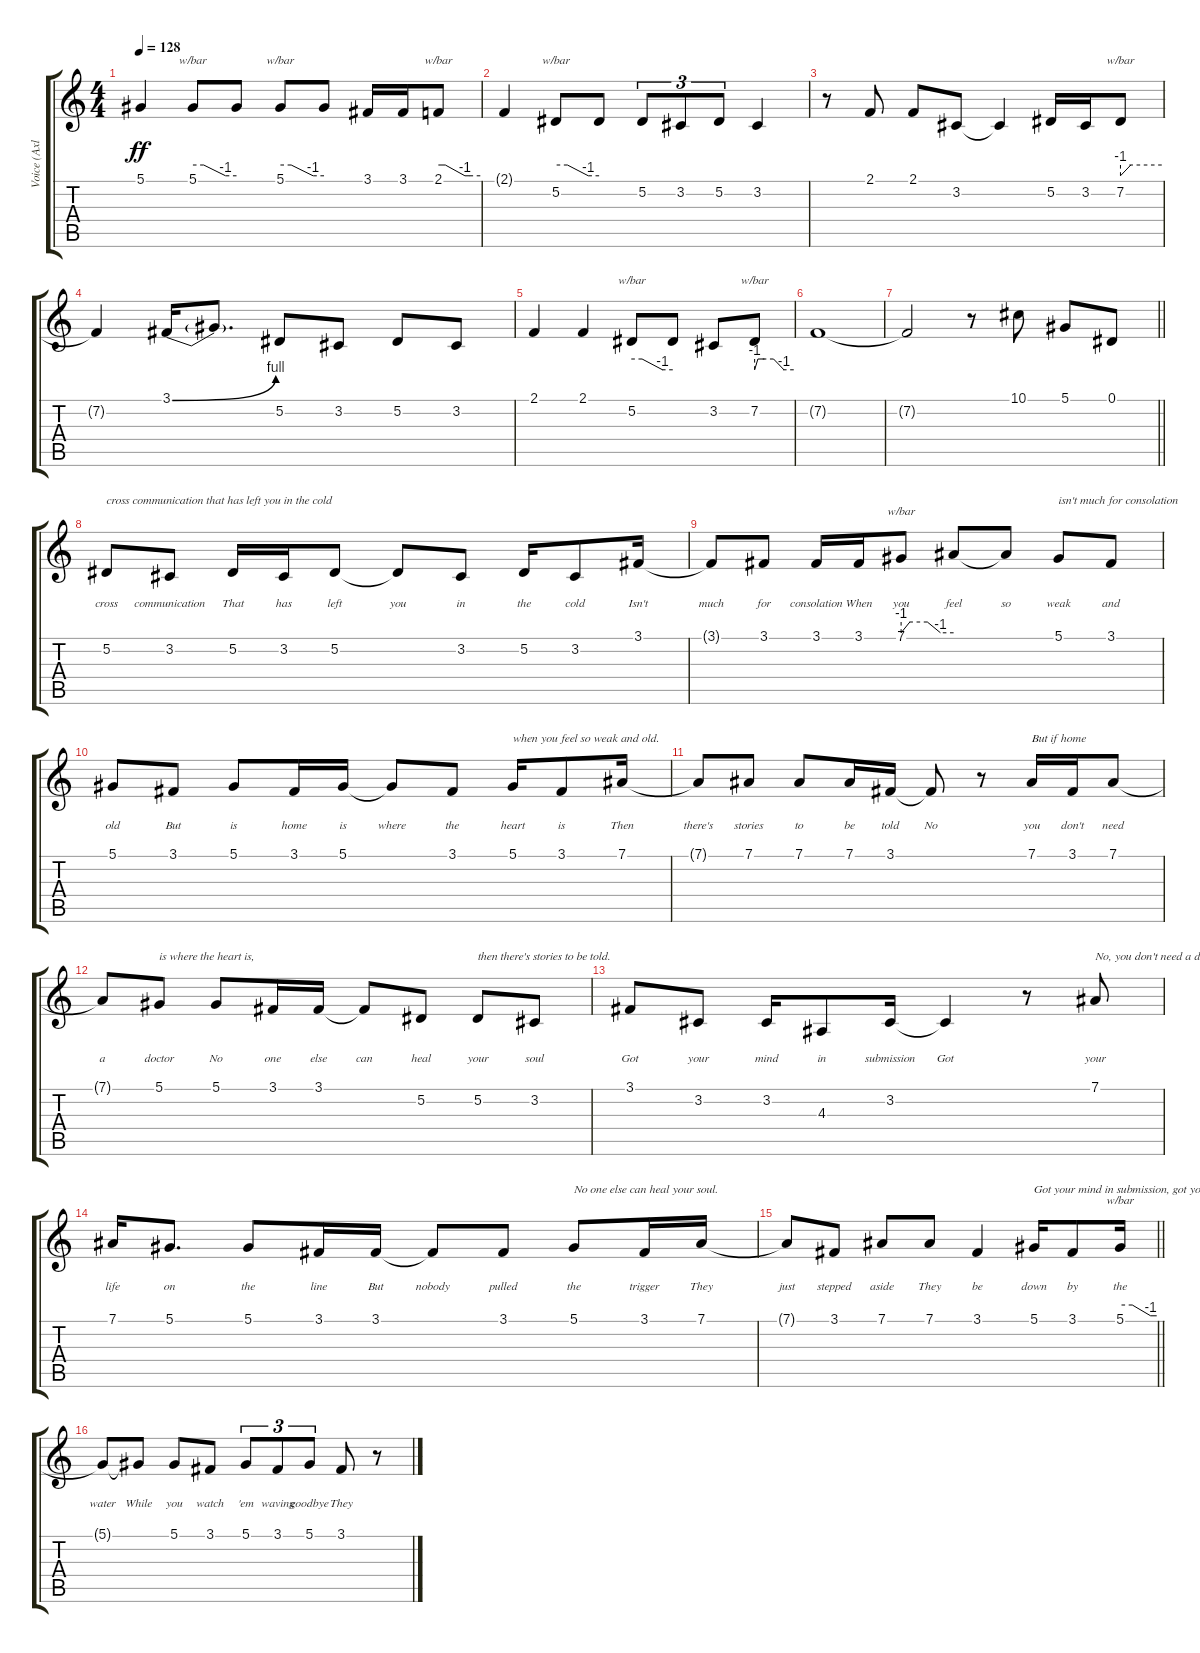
\track ("Voice (Axl)" "Voice (Axl") {instrument lead2sawtooth}
\staff {score tabs}
\tuning (Eb4 Bb3 Gb3 Db3 Ab2 Eb2) {hide}
\ts (4 4)
\tempo 128
\clef g2
\ks c
5.1{t}.4{dy ff} 5.1.8{tbe (custom default 0 0 15 0 45 -4 60 -4)} 5.1{t}.8 5.1.8{tbe (custom default 0 0 15 0 45 -4 60 -4)} 5.1{t}.8 3.1.16 3.1.16 2.1.8{tbe (custom default 0 0 10 0 38 -4 45 -4 60 -4)} |
2.1{t}.4 5.2.8{tbe (custom default 0 0 16 0 45 -4 60 -4)} 5.2{t}.8 5.2.8{tu (3 2)} 3.2.8{tu (3 2)} 5.2.8{tu (3 2)} 3.2.4 |
r.8 2.1.8 2.1.8 3.2.8 3.2{t}.4 5.2.16 3.2.16 7.2.8{tbe (custom default 0 -4 15 0 60 0)} |
7.2{t}.4 3.1{be (bend 0 0 60 4)}.16 3.1{t}.8{d} 5.2.8 3.2.8 5.2.8 3.2.8 |
2.1.4 2.1.4 5.2.8{tbe (custom default 0 0 15 0 45 -4 60 -4)} 5.2{t}.8 3.2.8 7.2.8{tbe (custom default 0 -4 5 0 15 0 29 0 45 -4 60 -4)} |
7.2{t}.1 |
\barLineRight lightlight
7.2{t}.2 r.8 10.1.8 5.1.8 0.1.8 |
5.2.8{txt "cross communication that has left you in the cold" lyrics (0 "") lyrics (1 "") lyrics (2 "cross") lyrics (3 "") lyrics (4 "")} 3.2.8{lyrics (0 "") lyrics (1 "") lyrics (2 "communication") lyrics (3 "") lyrics (4 "")} 5.2.16{lyrics (0 "") lyrics (1 "") lyrics (2 "That") lyrics (3 "") lyrics (4 "")} 3.2.16{lyrics (0 "") lyrics (1 "") lyrics (2 "has") lyrics (3 "") lyrics (4 "")} 5.2.8{lyrics (0 "") lyrics (1 "") lyrics (2 "left") lyrics (3 "") lyrics (4 "")} 5.2{t}.8{lyrics (0 "") lyrics (1 "") lyrics (2 "you") lyrics (3 "") lyrics (4 "")} 3.2.8{lyrics (0 "") lyrics (1 "") lyrics (2 "in") lyrics (3 "") lyrics (4 "")} 5.2.16{lyrics (0 "") lyrics (1 "") lyrics (2 "the") lyrics (3 "") lyrics (4 "")} 3.2.8{lyrics (0 "") lyrics (1 "") lyrics (2 "cold") lyrics (3 "") lyrics (4 "")} 3.1.16{lyrics (0 "") lyrics (1 "") lyrics (2 "Isn't") lyrics (3 "") lyrics (4 "")} |
3.1{t}.8{lyrics (0 "") lyrics (1 "") lyrics (2 "much") lyrics (3 "") lyrics (4 "")} 3.1.8{lyrics (0 "") lyrics (1 "") lyrics (2 "for") lyrics (3 "") lyrics (4 "")} 3.1.16{lyrics (0 "") lyrics (1 "") lyrics (2 "consolation") lyrics (3 "") lyrics (4 "")} 3.1.16{lyrics (0 "") lyrics (1 "") lyrics (2 "When") lyrics (3 "") lyrics (4 "")} 7.1.8{tbe (custom default 0 -4 10 0 30 0 45 -4 60 -4) lyrics (0 "") lyrics (1 "") lyrics (2 "you") lyrics (3 "") lyrics (4 "")} 7.1{t}.8{lyrics (0 "") lyrics (1 "") lyrics (2 "feel") lyrics (3 "") lyrics (4 "")} 7.1{t}.8{lyrics (0 "") lyrics (1 "") lyrics (2 "so") lyrics (3 "") lyrics (4 "")} 5.1.8{txt "isn't much for consolation" lyrics (0 "") lyrics (1 "") lyrics (2 "weak") lyrics (3 "") lyrics (4 "")} 3.1.8{lyrics (0 "") lyrics (1 "") lyrics (2 "and") lyrics (3 "") lyrics (4 "")} |
5.1.8{lyrics (0 "") lyrics (1 "") lyrics (2 "old") lyrics (3 "") lyrics (4 "")} 3.1.8{lyrics (0 "") lyrics (1 "") lyrics (2 "But") lyrics (3 "") lyrics (4 "")} 5.1.8{lyrics (0 "") lyrics (1 "") lyrics (2 "is") lyrics (3 "") lyrics (4 "")} 3.1.16{lyrics (0 "") lyrics (1 "") lyrics (2 "home") lyrics (3 "") lyrics (4 "")} 5.1.16{lyrics (0 "") lyrics (1 "") lyrics (2 "is") lyrics (3 "") lyrics (4 "")} 5.1{t}.8{lyrics (0 "") lyrics (1 "") lyrics (2 "where") lyrics (3 "") lyrics (4 "")} 3.1.8{lyrics (0 "") lyrics (1 "") lyrics (2 "the") lyrics (3 "") lyrics (4 "")} 5.1.16{txt "when you feel so weak and old." lyrics (0 "") lyrics (1 "") lyrics (2 "heart") lyrics (3 "") lyrics (4 "")} 3.1.8{lyrics (0 "") lyrics (1 "") lyrics (2 "is") lyrics (3 "") lyrics (4 "")} 7.1.16{lyrics (0 "") lyrics (1 "") lyrics (2 "Then") lyrics (3 "") lyrics (4 "")} |
7.1{t}.8{lyrics (0 "") lyrics (1 "") lyrics (2 "there's") lyrics (3 "") lyrics (4 "")} 7.1.8{lyrics (0 "") lyrics (1 "") lyrics (2 "stories") lyrics (3 "") lyrics (4 "")} 7.1.8{lyrics (0 "") lyrics (1 "") lyrics (2 "to") lyrics (3 "") lyrics (4 "")} 7.1.16{lyrics (0 "") lyrics (1 "") lyrics (2 "be") lyrics (3 "") lyrics (4 "")} 3.1.16{lyrics (0 "") lyrics (1 "") lyrics (2 "told") lyrics (3 "") lyrics (4 "")} 3.1{t}.8{lyrics (0 "") lyrics (1 "") lyrics (2 "No") lyrics (3 "") lyrics (4 "")} r.8 7.1.16{txt "But if home" lyrics (0 "") lyrics (1 "") lyrics (2 "you") lyrics (3 "") lyrics (4 "")} 3.1.16{lyrics (0 "") lyrics (1 "") lyrics (2 "don't") lyrics (3 "") lyrics (4 "")} 7.1.8{lyrics (0 "") lyrics (1 "") lyrics (2 "need") lyrics (3 "") lyrics (4 "")} |
7.1{t}.8{lyrics (0 "") lyrics (1 "") lyrics (2 "a") lyrics (3 "") lyrics (4 "")} 5.1.8{txt "is where the heart is," lyrics (0 "") lyrics (1 "") lyrics (2 "doctor") lyrics (3 "") lyrics (4 "")} 5.1.8{lyrics (0 "") lyrics (1 "") lyrics (2 "No") lyrics (3 "") lyrics (4 "")} 3.1.16{lyrics (0 "") lyrics (1 "") lyrics (2 "one") lyrics (3 "") lyrics (4 "")} 3.1.16{lyrics (0 "") lyrics (1 "") lyrics (2 "else") lyrics (3 "") lyrics (4 "")} 3.1{t}.8{lyrics (0 "") lyrics (1 "") lyrics (2 "can") lyrics (3 "") lyrics (4 "")} 5.2.8{lyrics (0 "") lyrics (1 "") lyrics (2 "heal") lyrics (3 "") lyrics (4 "")} 5.2.8{txt "then there's stories to be told." lyrics (0 "") lyrics (1 "") lyrics (2 "your") lyrics (3 "") lyrics (4 "")} 3.2.8{lyrics (0 "") lyrics (1 "") lyrics (2 "soul") lyrics (3 "") lyrics (4 "")} |
3.1.8{lyrics (0 "") lyrics (1 "") lyrics (2 "Got") lyrics (3 "") lyrics (4 "")} 3.2.8{lyrics (0 "") lyrics (1 "") lyrics (2 "your") lyrics (3 "") lyrics (4 "")} 3.2.16{lyrics (0 "") lyrics (1 "") lyrics (2 "mind") lyrics (3 "") lyrics (4 "")} 4.3.8{lyrics (0 "") lyrics (1 "") lyrics (2 "in") lyrics (3 "") lyrics (4 "")} 3.2.16{lyrics (0 "") lyrics (1 "") lyrics (2 "submission") lyrics (3 "") lyrics (4 "")} 3.2{t}.4{lyrics (0 "") lyrics (1 "") lyrics (2 "Got") lyrics (3 "") lyrics (4 "")} r.8 7.1.8{txt "No, you don't need a doctor." lyrics (0 "") lyrics (1 "") lyrics (2 "your") lyrics (3 "") lyrics (4 "")} |
7.1.16{lyrics (0 "") lyrics (1 "") lyrics (2 "life") lyrics (3 "") lyrics (4 "")} 5.1.8{d lyrics (0 "") lyrics (1 "") lyrics (2 "on") lyrics (3 "") lyrics (4 "")} 5.1.8{lyrics (0 "") lyrics (1 "") lyrics (2 "the") lyrics (3 "") lyrics (4 "")} 3.1.16{lyrics (0 "") lyrics (1 "") lyrics (2 "line") lyrics (3 "") lyrics (4 "")} 3.1.16{lyrics (0 "") lyrics (1 "") lyrics (2 "But") lyrics (3 "") lyrics (4 "")} 3.1{t}.8{lyrics (0 "") lyrics (1 "") lyrics (2 "nobody") lyrics (3 "") lyrics (4 "")} 3.1.8{lyrics (0 "") lyrics (1 "") lyrics (2 "pulled") lyrics (3 "") lyrics (4 "")} 5.1.8{txt "No one else can heal your soul." lyrics (0 "") lyrics (1 "") lyrics (2 "the") lyrics (3 "") lyrics (4 "")} 3.1.16{lyrics (0 "") lyrics (1 "") lyrics (2 "trigger") lyrics (3 "") lyrics (4 "")} 7.1.16{lyrics (0 "") lyrics (1 "") lyrics (2 "They") lyrics (3 "") lyrics (4 "")} |
\barLineRight lightlight
7.1{t}.8{lyrics (0 "") lyrics (1 "") lyrics (2 "just") lyrics (3 "") lyrics (4 "")} 3.1.8{lyrics (0 "") lyrics (1 "") lyrics (2 "stepped") lyrics (3 "") lyrics (4 "")} 7.1.8{lyrics (0 "") lyrics (1 "") lyrics (2 "aside") lyrics (3 "") lyrics (4 "")} 7.1.8{lyrics (0 "") lyrics (1 "") lyrics (2 "They") lyrics (3 "") lyrics (4 "")} 3.1.4{lyrics (0 "") lyrics (1 "") lyrics (2 "be") lyrics (3 "") lyrics (4 "")} 5.1.16{txt "Got your mind in submission, got your" lyrics (0 "") lyrics (1 "") lyrics (2 "down") lyrics (3 "") lyrics (4 "")} 3.1.8{lyrics (0 "") lyrics (1 "") lyrics (2 "by") lyrics (3 "") lyrics (4 "")} 5.1.16{tbe (custom default 0 0 20 0 50 -4 60 -4) lyrics (0 "") lyrics (1 "") lyrics (2 "the") lyrics (3 "") lyrics (4 "")} |
5.1{t}.8{lyrics (0 "") lyrics (1 "") lyrics (2 "water") lyrics (3 "") lyrics (4 "")} 5.1{t}.8{lyrics (0 "") lyrics (1 "") lyrics (2 "While") lyrics (3 "") lyrics (4 "")} 5.1.8{lyrics (0 "") lyrics (1 "") lyrics (2 "you") lyrics (3 "") lyrics (4 "")} 3.1.8{lyrics (0 "") lyrics (1 "") lyrics (2 "watch") lyrics (3 "") lyrics (4 "")} 5.1.8{tu (3 2) lyrics (0 "") lyrics (1 "") lyrics (2 "'em") lyrics (3 "") lyrics (4 "")} 3.1.8{tu (3 2) lyrics (0 "") lyrics (1 "") lyrics (2 "waving") lyrics (3 "") lyrics (4 "")} 5.1.8{tu (3 2) lyrics (0 "") lyrics (1 "") lyrics (2 "goodbye") lyrics (3 "") lyrics (4 "")} 3.1.8{lyrics (0 "") lyrics (1 "") lyrics (2 "They") lyrics (3 "") lyrics (4 "")} r.8
